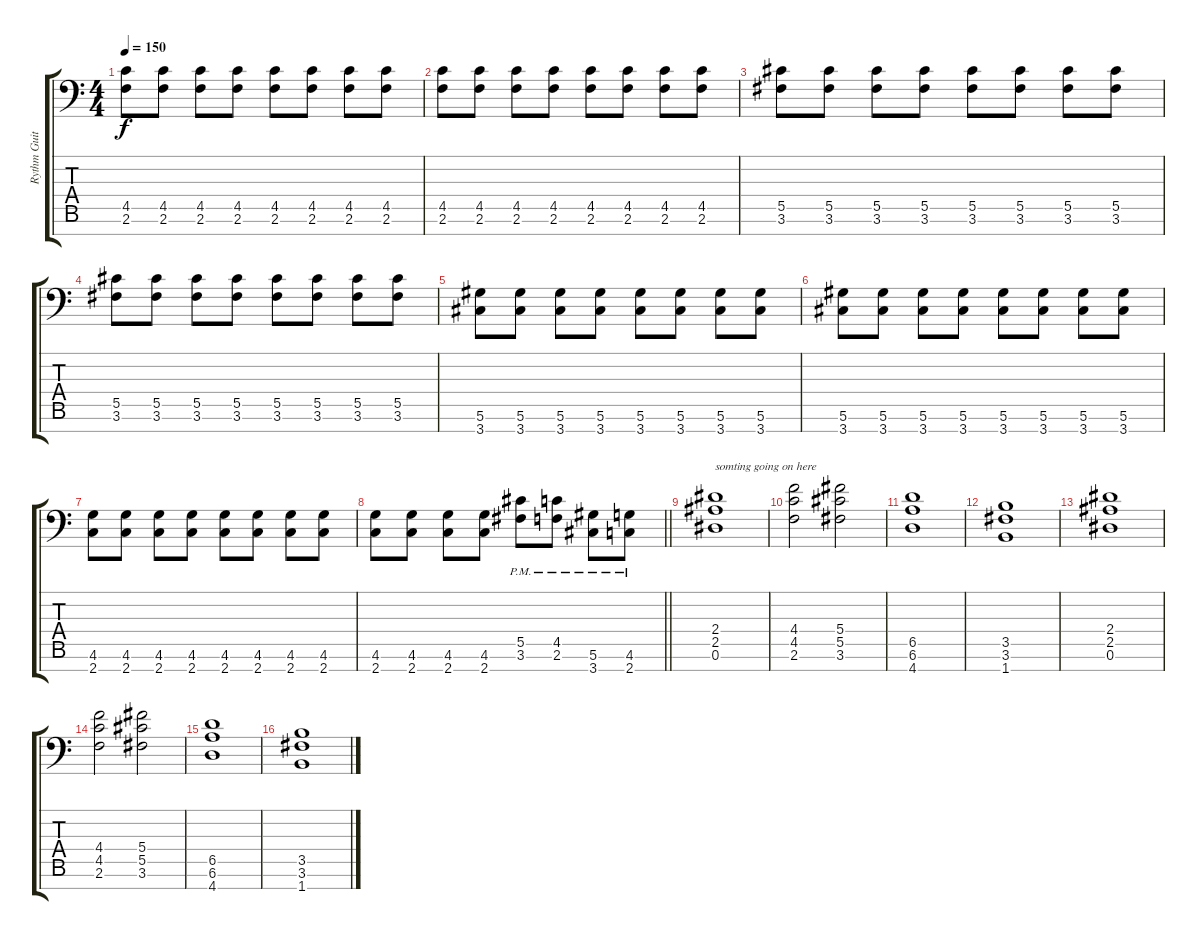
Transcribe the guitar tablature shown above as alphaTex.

\track ("Rythm Guitar1" "Rythm Guit") {instrument distortionguitar}
\staff {score tabs}
\tuning (Eb4 Bb3 Gb3 Db3 Ab2 Eb2 Bb1) {hide}
\ts (4 4)
\tempo 150
\clef f4
\ks c
(4.5 2.6).8{dy f} (4.5 2.6).8 (4.5 2.6).8 (4.5 2.6).8 (4.5 2.6).8 (4.5 2.6).8 (4.5 2.6).8 (4.5 2.6).8 |
(4.5 2.6).8 (4.5 2.6).8 (4.5 2.6).8 (4.5 2.6).8 (4.5 2.6).8 (4.5 2.6).8 (4.5 2.6).8 (4.5 2.6).8 |
(5.5 3.6).8 (5.5 3.6).8 (5.5 3.6).8 (5.5 3.6).8 (5.5 3.6).8 (5.5 3.6).8 (5.5 3.6).8 (5.5 3.6).8 |
(5.5 3.6).8 (5.5 3.6).8 (5.5 3.6).8 (5.5 3.6).8 (5.5 3.6).8 (5.5 3.6).8 (5.5 3.6).8 (5.5 3.6).8 |
(5.6 3.7).8 (5.6 3.7).8 (5.6 3.7).8 (5.6 3.7).8 (5.6 3.7).8 (5.6 3.7).8 (5.6 3.7).8 (5.6 3.7).8 |
(5.6 3.7).8 (5.6 3.7).8 (5.6 3.7).8 (5.6 3.7).8 (5.6 3.7).8 (5.6 3.7).8 (5.6 3.7).8 (5.6 3.7).8 |
(4.6 2.7).8 (4.6 2.7).8 (4.6 2.7).8 (4.6 2.7).8 (4.6 2.7).8 (4.6 2.7).8 (4.6 2.7).8 (4.6 2.7).8 |
\barLineRight lightlight
(4.6 2.7).8 (4.6 2.7).8 (4.6 2.7).8 (4.6 2.7).8 (5.5{pm} 3.6{pm}).8 (4.5{pm} 2.6{pm}).8 (5.6{pm} 3.7{pm}).8 (4.6{pm} 2.7{pm}).8 |
(2.4 2.5 0.6).1{txt "somting going on here "} |
(4.4 4.5 2.6).2 (5.4 5.5 3.6).2 |
(6.5 6.6 4.7).1 |
(3.5 3.6 1.7).1 |
(2.4 2.5 0.6).1 |
(4.4 4.5 2.6).2 (5.4 5.5 3.6).2 |
(6.5 6.6 4.7).1 |
(3.5 3.6 1.7).1
